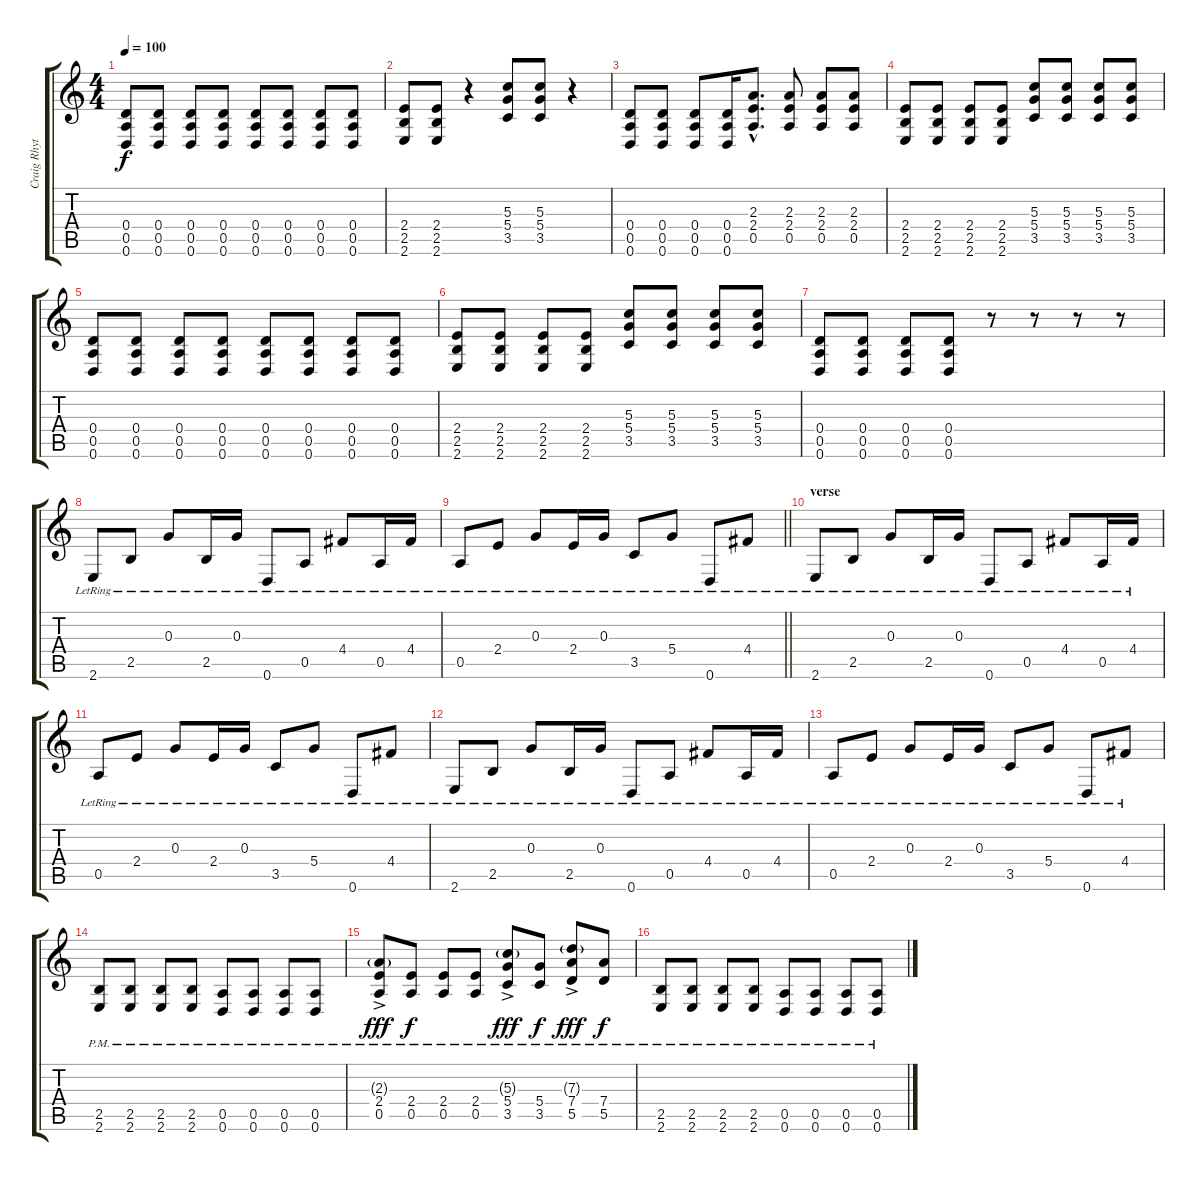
\track ("Craig Rhythm 1" "Craig Rhyt") {instrument acousticguitarsteel}
\staff {score tabs}
\tuning (E4 B3 G3 D3 A2 D2) {hide}
\ts (4 4)
\tempo 100
\clef g2
\ks c
(0.4 0.5 0.6).8{dy f} (0.4 0.5 0.6).8 (0.4 0.5 0.6).8 (0.4 0.5 0.6).8 (0.4 0.5 0.6).8 (0.4 0.5 0.6).8 (0.4 0.5 0.6).8 (0.4 0.5 0.6).8 |
(2.4 2.5 2.6).8 (2.4 2.5 2.6).8 r.4 (5.3 5.4 3.5).8 (5.3 5.4 3.5).8 r.4 |
(0.4 0.5 0.6).8 (0.4 0.5 0.6).8 (0.4 0.5 0.6).8 (0.4 0.5 0.6).16 (2.3{hac} 2.4{hac} 0.5{hac}).8{d} (2.3 2.4 0.5).8 (2.3 2.4 0.5).8 (2.3 2.4 0.5).8 |
(2.4 2.5 2.6).8 (2.4 2.5 2.6).8 (2.4 2.5 2.6).8 (2.4 2.5 2.6).8 (5.3 5.4 3.5).8 (5.3 5.4 3.5).8 (5.3 5.4 3.5).8 (5.3 5.4 3.5).8 |
(0.4 0.5 0.6).8 (0.4 0.5 0.6).8 (0.4 0.5 0.6).8 (0.4 0.5 0.6).8 (0.4 0.5 0.6).8 (0.4 0.5 0.6).8 (0.4 0.5 0.6).8 (0.4 0.5 0.6).8 |
(2.4 2.5 2.6).8 (2.4 2.5 2.6).8 (2.4 2.5 2.6).8 (2.4 2.5 2.6).8 (5.3 5.4 3.5).8 (5.3 5.4 3.5).8 (5.3 5.4 3.5).8 (5.3 5.4 3.5).8 |
(0.4 0.5 0.6).8 (0.4 0.5 0.6).8 (0.4 0.5 0.6).8 (0.4 0.5 0.6).8 r.8 r.8 r.8 r.8 |
2.6{lr}.8 2.5{lr}.8 0.3{lr}.8 2.5{lr}.16 0.3{lr}.16 0.6{lr}.8 0.5{lr}.8 4.4{lr}.8 0.5{lr}.16 4.4{lr}.16 |
\barLineRight lightlight
0.5{lr}.8 2.4{lr}.8 0.3{lr}.8 2.4{lr}.16 0.3{lr}.16 3.5{lr}.8 5.4{lr}.8 0.6{lr}.8 4.4{lr}.8 |
\section ("" "verse")
2.6{lr}.8 2.5{lr}.8 0.3{lr}.8 2.5{lr}.16 0.3{lr}.16 0.6{lr}.8 0.5{lr}.8 4.4{lr}.8 0.5{lr}.16 4.4{lr}.16 |
0.5{lr}.8 2.4{lr}.8 0.3{lr}.8 2.4{lr}.16 0.3{lr}.16 3.5{lr}.8 5.4{lr}.8 0.6{lr}.8 4.4{lr}.8 |
2.6{lr}.8 2.5{lr}.8 0.3{lr}.8 2.5{lr}.16 0.3{lr}.16 0.6{lr}.8 0.5{lr}.8 4.4{lr}.8 0.5{lr}.16 4.4{lr}.16 |
0.5{lr}.8 2.4{lr}.8 0.3{lr}.8 2.4{lr}.16 0.3{lr}.16 3.5{lr}.8 5.4{lr}.8 0.6{lr}.8 4.4{lr}.8 |
(2.5{pm} 2.6{pm}).8 (2.5{pm} 2.6{pm}).8 (2.5{pm} 2.6{pm}).8 (2.5{pm} 2.6{pm}).8 (0.5{pm} 0.6{pm}).8 (0.5{pm} 0.6{pm}).8 (0.5{pm} 0.6{pm}).8 (0.5{pm} 0.6{pm}).8 |
(2.3{g pm} 2.4{pm} 0.5{ac pm}).8{dy fff} (2.4{pm} 0.5{pm}).8{dy f} (2.4{pm} 0.5{pm}).8 (2.4{pm} 0.5{pm}).8 (5.3{g} 5.4{pm} 3.5{ac pm}).8{dy fff} (5.4{pm} 3.5{pm}).8{dy f} (7.3{g} 7.4{pm} 5.5{ac pm}).8{dy fff} (7.4{pm} 5.5{pm}).8{dy f} |
(2.5{pm} 2.6{pm}).8 (2.5{pm} 2.6{pm}).8 (2.5{pm} 2.6{pm}).8 (2.5{pm} 2.6{pm}).8 (0.5{pm} 0.6{pm}).8 (0.5{pm} 0.6{pm}).8 (0.5{pm} 0.6{pm}).8 (0.5{pm} 0.6{pm}).8
